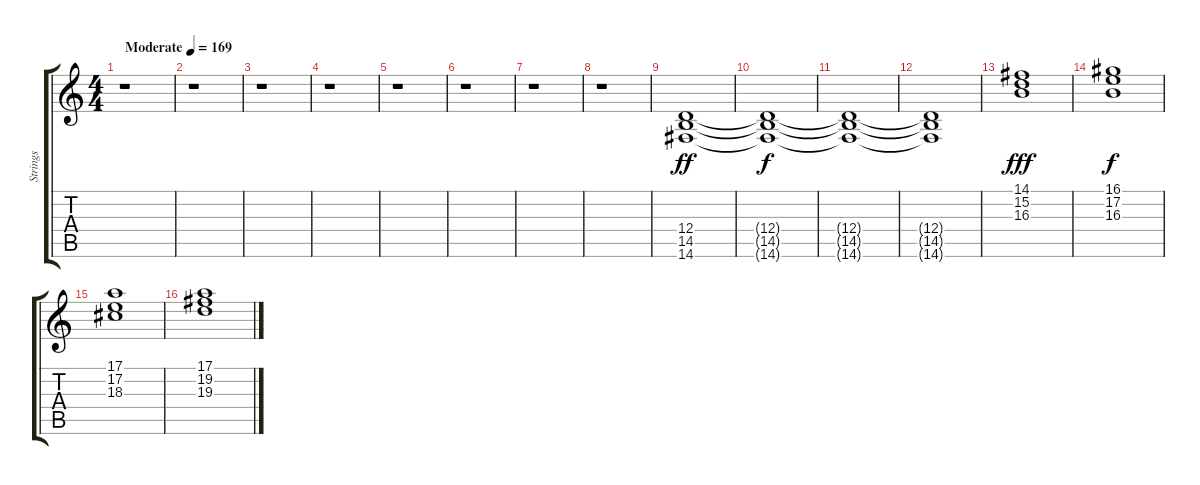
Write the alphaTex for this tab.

\track ("Strings  " "Strings  ") {instrument stringensemble2}
\staff {score tabs}
\tuning (E4 B3 G3 D3 A2 E2) {hide}
\ts (4 4)
\tempo (169 "Moderate")
\clef g2
\ks c
r.1{dy ff instrument stringensemble2} |
r.1 |
r.1 |
r.1 |
r.1 |
r.1 |
r.1 |
r.1 |
(12.4 14.5 14.6).1 |
(12.4{t} 14.5{t} 14.6{t}).1{dy f} |
(12.4{t} 14.5{t} 14.6{t}).1 |
(12.4{t} 14.5{t} 14.6{t}).1 |
(14.1 15.2 16.3).1{dy fff} |
(16.1 17.2 16.3).1{dy f} |
(17.1 17.2 18.3).1 |
(17.1 19.2 19.3).1
